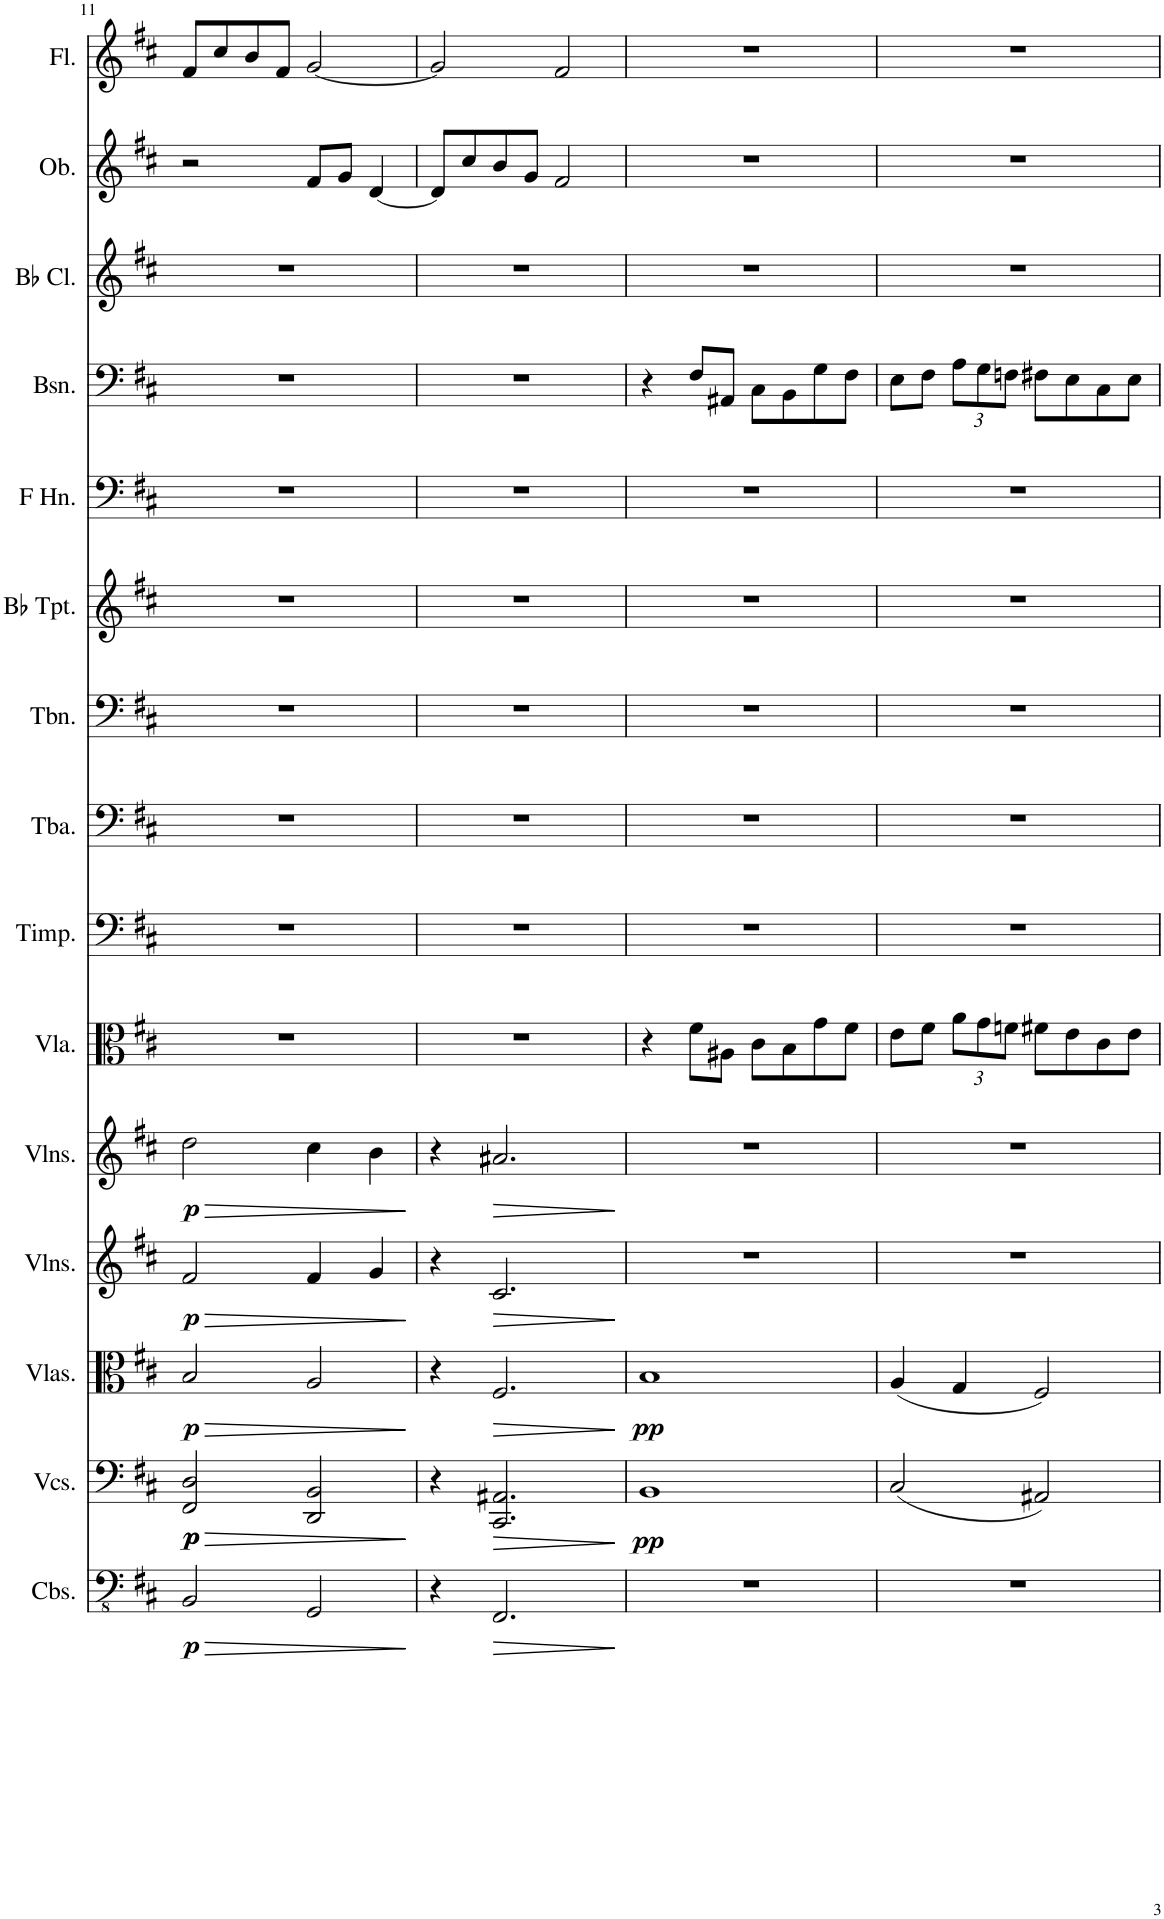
**kern	**dynam	**kern	**dynam	**kern	**dynam	**kern	**dynam	**kern	**dynam	**kern	**kern	**kern	**kern	**kern	**kern	**kern	**kern	**kern	**kern
*part15	*part15	*part14	*part14	*part13	*part13	*part12	*part12	*part11	*part11	*part10	*part9	*part8	*part7	*part6	*part5	*part4	*part3	*part2	*part1
*staff15	*staff15	*staff14	*staff14	*staff13	*staff13	*staff12	*staff12	*staff11	*staff11	*staff10	*staff9	*staff8	*staff7	*staff6	*staff5	*staff4	*staff3	*staff2	*staff1
*I"Contrabasses	*	*I"Violoncellos	*	*I"Violas	*	*I"Violins	*	*I"Violins	*	*I"Viola	*I"Timpani	*I"Tuba	*I"Trombone	*I"Bb Trumpet	*I"Horn in F	*I"Bassoon	*I"Bb Clarinet	*I"Oboe	*I"Flute
*I'Cbs.	*	*I'Vcs.	*	*I'Vlas.	*	*I'Vlns.	*	*I'Vlns.	*	*I'Vla.	*I'Timp.	*I'Tba.	*I'Tbn.	*I'Bb Tpt.	*	*I'Bsn.	*I'Bb Cl.	*I'Ob.	*I'Fl.
!!LO:PB:g=z
*clefFv4	*	*clefF4	*	*clefC3	*	*clefG2	*	*clefG2	*	*clefC3	*clefF4	*clefF4	*clefF4	*clefG2	*clefF4	*clefF4	*clefG2	*clefG2	*clefG2
*	*	*	*	*	*	*	*	*	*	*	*	*	*	*ITrd1c2	*ITrd4c7	*	*ITrd1c2	*	*
*k[f#c#]	*	*k[f#c#]	*	*k[f#c#]	*	*k[f#c#]	*	*k[f#c#]	*	*k[f#c#]	*k[f#c#]	*k[f#c#]	*k[f#c#]	*k[f#c#]	*k[f#c#]	*k[f#c#]	*k[f#c#]	*k[f#c#]	*k[f#c#]
*M4/4	*	*M4/4	*	*M4/4	*	*M4/4	*	*M4/4	*	*M4/4	*M4/4	*M4/4	*M4/4	*M4/4	*M4/4	*M4/4	*M4/4	*M4/4	*M4/4
=11	=11	=11	=11	=11	=11	=11	=11	=11	=11	=11	=11	=11	=11	=11	=11	=11	=11	=11	=11
!	!LO:HP:b	!	!LO:HP:b	!	!LO:HP:b	!	!LO:HP:b	!	!LO:HP:b	!	!	!	!	!	!	!	!	!	!
!	!LO:DY:n=1:b	!	!LO:DY:n=1:b	!	!	!	!	!	!	!	!	!	!	!	!	!	!	!	!
!	!	!	!LO:DY:n=2:b	!	!LO:DY:n=1:b	!	!LO:DY:n=1:b	!	!LO:DY:n=1:b	!	!	!	!	!	!	!	!	!	!
2BBB/	> p	2FF#/ 2D/	> p p	2B/	> p	2f#/	> p	2dd\	> p	1r	1r	1r	1r	1r	1r	1r	1r	2r	8f#/L
.	.	.	.	.	.	.	.	.	.	.	.	.	.	.	.	.	.	.	8cc#/
.	.	.	.	.	.	.	.	.	.	.	.	.	.	.	.	.	.	.	8b/
.	.	.	.	.	.	.	.	.	.	.	.	.	.	.	.	.	.	.	8f#/J
2GGG/	.	2DD/ 2BB/	.	2A/	.	4f#/	.	4cc#\	.	.	.	.	.	.	.	.	.	8f#/L	[2g/
.	.	.	.	.	.	.	.	.	.	.	.	.	.	.	.	.	.	8g/J	.
.	.	.	.	.	.	4g/	.	4b\	.	.	.	.	.	.	.	.	.	[4d/	.
.	]	.	]	.	]	.	]	.	]	.	.	.	.	.	.	.	.	.	.
=12	=12	=12	=12	=12	=12	=12	=12	=12	=12	=12	=12	=12	=12	=12	=12	=12	=12	=12	=12
4r	.	4r	.	4r	.	4r	.	4r	.	1r	1r	1r	1r	1r	1r	1r	1r	8d/L]	2g/]
.	.	.	.	.	.	.	.	.	.	.	.	.	.	.	.	.	.	8cc#/	.
!	!LO:HP:b	!	!LO:HP:b	!	!LO:HP:b	!	!LO:HP:b	!	!LO:HP:b	!	!	!	!	!	!	!	!	!	!
2.FFF#/	>	2.CC#/ 2.AA#X/	>	2.F#/	>	2.c#/	>	2.a#X/	>	.	.	.	.	.	.	.	.	8b/	.
.	.	.	.	.	.	.	.	.	.	.	.	.	.	.	.	.	.	8g/J	.
.	.	.	.	.	.	.	.	.	.	.	.	.	.	.	.	.	.	2f#/	2f#/
.	]	.	]	.	]	.	]	.	]	.	.	.	.	.	.	.	.	.	.
=13	=13	=13	=13	=13	=13	=13	=13	=13	=13	=13	=13	=13	=13	=13	=13	=13	=13	=13	=13
!	!	!	!LO:DY:b	!	!LO:DY:b	!	!	!	!	!	!	!	!	!	!	!	!	!	!
1r	.	1BB	pp	1B	pp	1r	.	1r	.	4r	1r	1r	1r	1r	1r	4r	1r	1r	1r
.	.	.	.	.	.	.	.	.	.	8f#\L	.	.	.	.	.	8F#/L	.	.	.
.	.	.	.	.	.	.	.	.	.	8A#X\J	.	.	.	.	.	8AA#X/J	.	.	.
.	.	.	.	.	.	.	.	.	.	8c#\L	.	.	.	.	.	8C#\L	.	.	.
.	.	.	.	.	.	.	.	.	.	8B\	.	.	.	.	.	8BB\	.	.	.
.	.	.	.	.	.	.	.	.	.	8g\	.	.	.	.	.	8G\	.	.	.
.	.	.	.	.	.	.	.	.	.	8f#\J	.	.	.	.	.	8F#\J	.	.	.
=14	=14	=14	=14	=14	=14	=14	=14	=14	=14	=14	=14	=14	=14	=14	=14	=14	=14	=14	=14
1r	.	(2C#/	.	(4A/	.	1r	.	1r	.	8e\L	1r	1r	1r	1r	1r	8E\L	1r	1r	1r
.	.	.	.	.	.	.	.	.	.	8f#\J	.	.	.	.	.	8F#\J	.	.	.
*	*	*	*	*	*	*	*	*	*	*Xbrackettup	*	*	*	*	*	*Xbrackettup	*	*	*
.	.	.	.	4G/	.	.	.	.	.	12a\L	.	.	.	.	.	12A\L	.	.	.
.	.	.	.	.	.	.	.	.	.	12g\	.	.	.	.	.	12G\	.	.	.
.	.	.	.	.	.	.	.	.	.	12fn\J	.	.	.	.	.	12Fn\J	.	.	.
.	.	2AA#X/)	.	2F#/)	.	.	.	.	.	8f#X\L	.	.	.	.	.	8F#X\L	.	.	.
.	.	.	.	.	.	.	.	.	.	8e\	.	.	.	.	.	8E\	.	.	.
.	.	.	.	.	.	.	.	.	.	8c#\	.	.	.	.	.	8C#\	.	.	.
.	.	.	.	.	.	.	.	.	.	8e\J	.	.	.	.	.	8E\J	.	.	.
=	=	=	=	=	=	=	=	=	=	=	=	=	=	=	=	=	=	=	=
*-	*-	*-	*-	*-	*-	*-	*-	*-	*-	*-	*-	*-	*-	*-	*-	*-	*-	*-	*-
